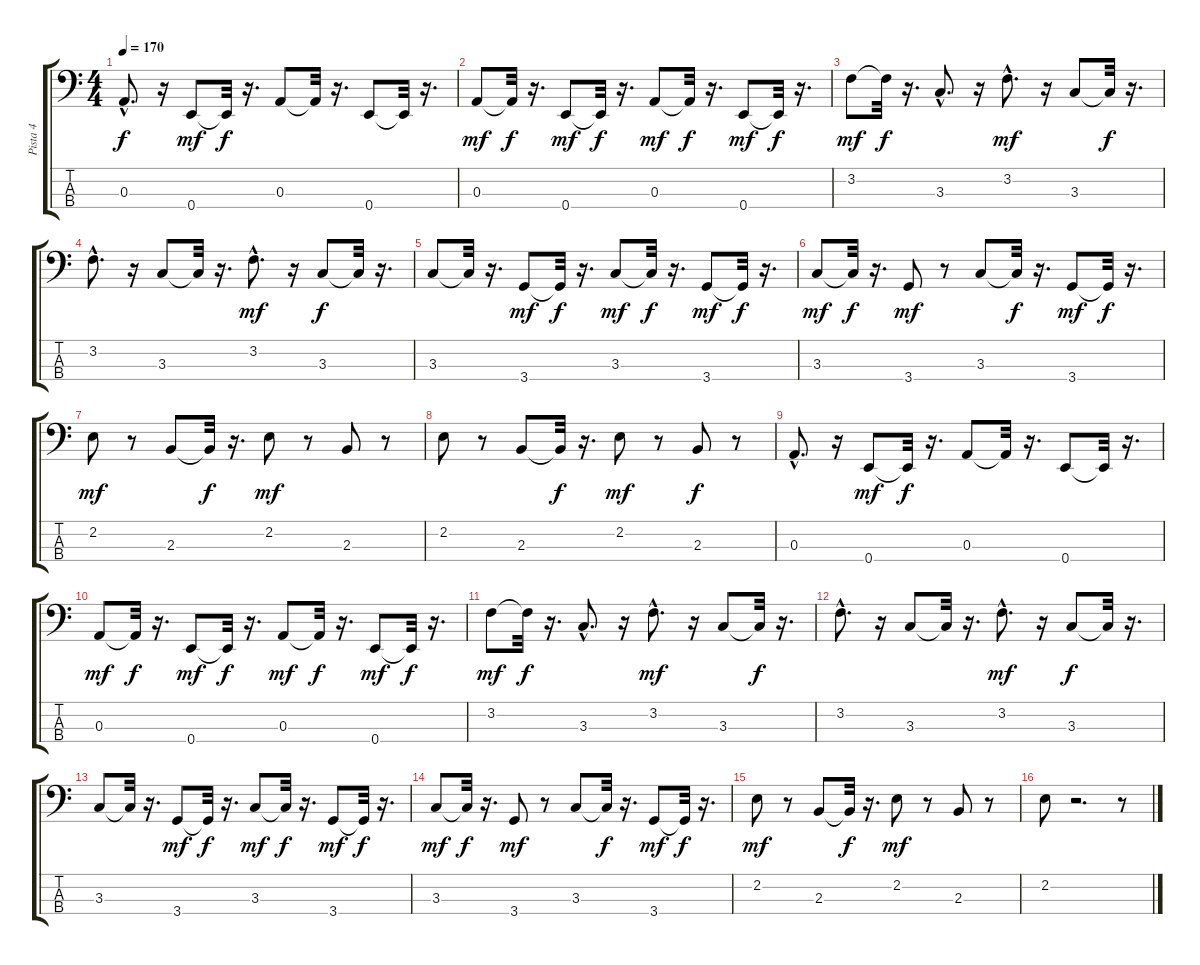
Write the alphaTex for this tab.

\track ("Pista 4" "Pista 4") {instrument electricbassfinger}
\staff {score tabs}
\tuning (G2 D2 A1 E1) {hide}
\ts (4 4)
\tempo 170
\clef f4
\ks c
0.3{hac}.8{d dy f} r.16 0.4.8{dy mf} 0.4{t}.32{dy f} r.16{d} 0.3.8 0.3{t}.32 r.16{d} 0.4.8 0.4{t}.32 r.16{d} |
0.3.8{dy mf} 0.3{t}.32{dy f} r.16{d} 0.4.8{dy mf} 0.4{t}.32{dy f} r.16{d} 0.3.8{dy mf} 0.3{t}.32{dy f} r.16{d} 0.4.8{dy mf} 0.4{t}.32{dy f} r.16{d} |
3.2.8{dy mf} 3.2{t}.32{dy f} r.16{d} 3.3{hac}.8{d} r.16 3.2{hac}.8{d dy mf} r.16 3.3.8 3.3{t}.32{dy f} r.16{d} |
3.2{hac}.8{d} r.16 3.3.8 3.3{t}.32 r.16{d} 3.2{hac}.8{d dy mf} r.16 3.3.8{dy f} 3.3{t}.32 r.16{d} |
3.3.8 3.3{t}.32 r.16{d} 3.4.8{dy mf} 3.4{t}.32{dy f} r.16{d} 3.3.8{dy mf} 3.3{t}.32{dy f} r.16{d} 3.4.8{dy mf} 3.4{t}.32{dy f} r.16{d} |
3.3.8{dy mf} 3.3{t}.32{dy f} r.16{d} 3.4.8{dy mf} r.8 3.3.8 3.3{t}.32{dy f} r.16{d} 3.4.8{dy mf} 3.4{t}.32{dy f} r.16{d} |
2.2.8{dy mf} r.8 2.3.8 2.3{t}.32{dy f} r.16{d} 2.2.8{dy mf} r.8 2.3.8 r.8 |
2.2.8 r.8 2.3.8 2.3{t}.32{dy f} r.16{d} 2.2.8{dy mf} r.8 2.3.8{dy f} r.8 |
0.3{hac}.8{d} r.16 0.4.8{dy mf} 0.4{t}.32{dy f} r.16{d} 0.3.8 0.3{t}.32 r.16{d} 0.4.8 0.4{t}.32 r.16{d} |
0.3.8{dy mf} 0.3{t}.32{dy f} r.16{d} 0.4.8{dy mf} 0.4{t}.32{dy f} r.16{d} 0.3.8{dy mf} 0.3{t}.32{dy f} r.16{d} 0.4.8{dy mf} 0.4{t}.32{dy f} r.16{d} |
3.2.8{dy mf} 3.2{t}.32{dy f} r.16{d} 3.3{hac}.8{d} r.16 3.2{hac}.8{d dy mf} r.16 3.3.8 3.3{t}.32{dy f} r.16{d} |
3.2{hac}.8{d} r.16 3.3.8 3.3{t}.32 r.16{d} 3.2{hac}.8{d dy mf} r.16 3.3.8{dy f} 3.3{t}.32 r.16{d} |
3.3.8 3.3{t}.32 r.16{d} 3.4.8{dy mf} 3.4{t}.32{dy f} r.16{d} 3.3.8{dy mf} 3.3{t}.32{dy f} r.16{d} 3.4.8{dy mf} 3.4{t}.32{dy f} r.16{d} |
3.3.8{dy mf} 3.3{t}.32{dy f} r.16{d} 3.4.8{dy mf} r.8 3.3.8 3.3{t}.32{dy f} r.16{d} 3.4.8{dy mf} 3.4{t}.32{dy f} r.16{d} |
2.2.8{dy mf} r.8 2.3.8 2.3{t}.32{dy f} r.16{d} 2.2.8{dy mf} r.8 2.3.8 r.8 |
2.2.8 r.2{d} r.8
